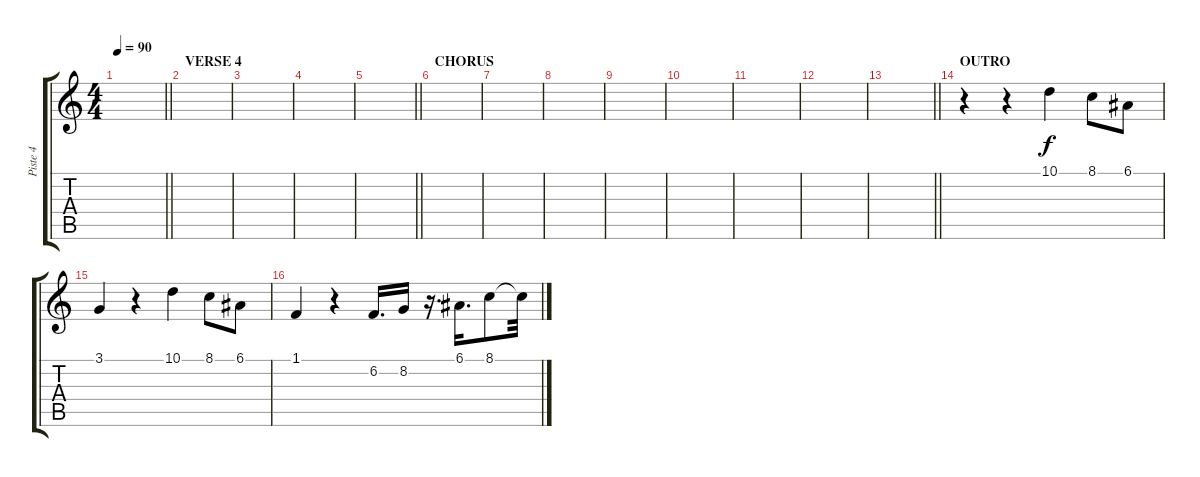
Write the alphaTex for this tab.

\track ("Piste 4" "Piste 4") {instrument acousticgrandpiano}
\staff {score tabs}
\tuning (E4 B3 G3 D3 A2 E2) {hide}
\ts (4 4)
\tempo 90
\clef g2
\barLineRight lightlight
\ks c
|
\section ("" "VERSE 4")
|
|
|
\barLineRight lightlight
|
\section ("" "CHORUS")
|
|
|
|
|
|
|
\barLineRight lightlight
|
\section ("" "OUTRO")
r.4 r.4 10.1.4 8.1.8 6.1.8 |
3.1.4 r.4 10.1.4 8.1.8 6.1.8 |
1.1.4 r.4 6.2.16{d} 8.2.16 r.16{d} 6.1.16{d} 8.1.8 8.1{t}.32
